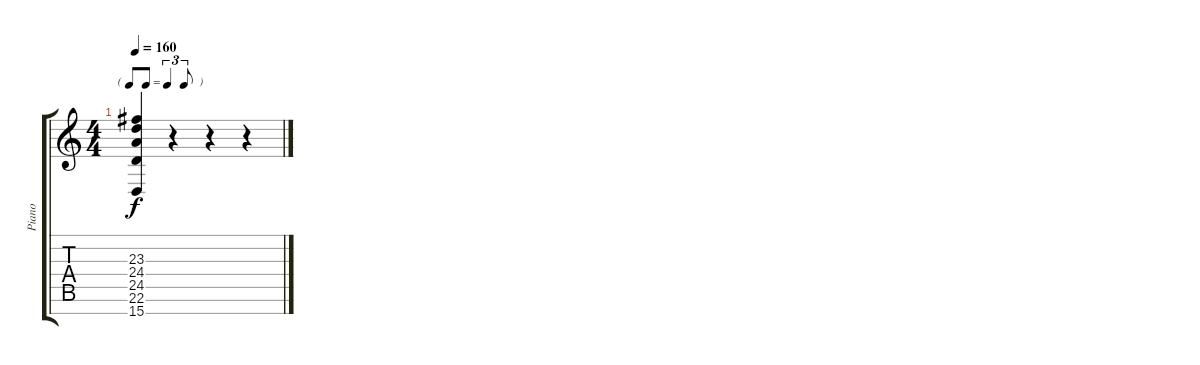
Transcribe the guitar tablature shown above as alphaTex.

\track ("Piano" "Piano") {instrument brightacousticpiano}
\staff {score tabs}
\tuning (E4 B3 G3 D3 A2 E2 B1) {hide}
\ts (4 4)
\tf triplet8th
\tempo 160
\clef g2
\ks c
(23.3 24.4 24.5 22.6 15.7).4{dy f} r.4 r.4 r.4
